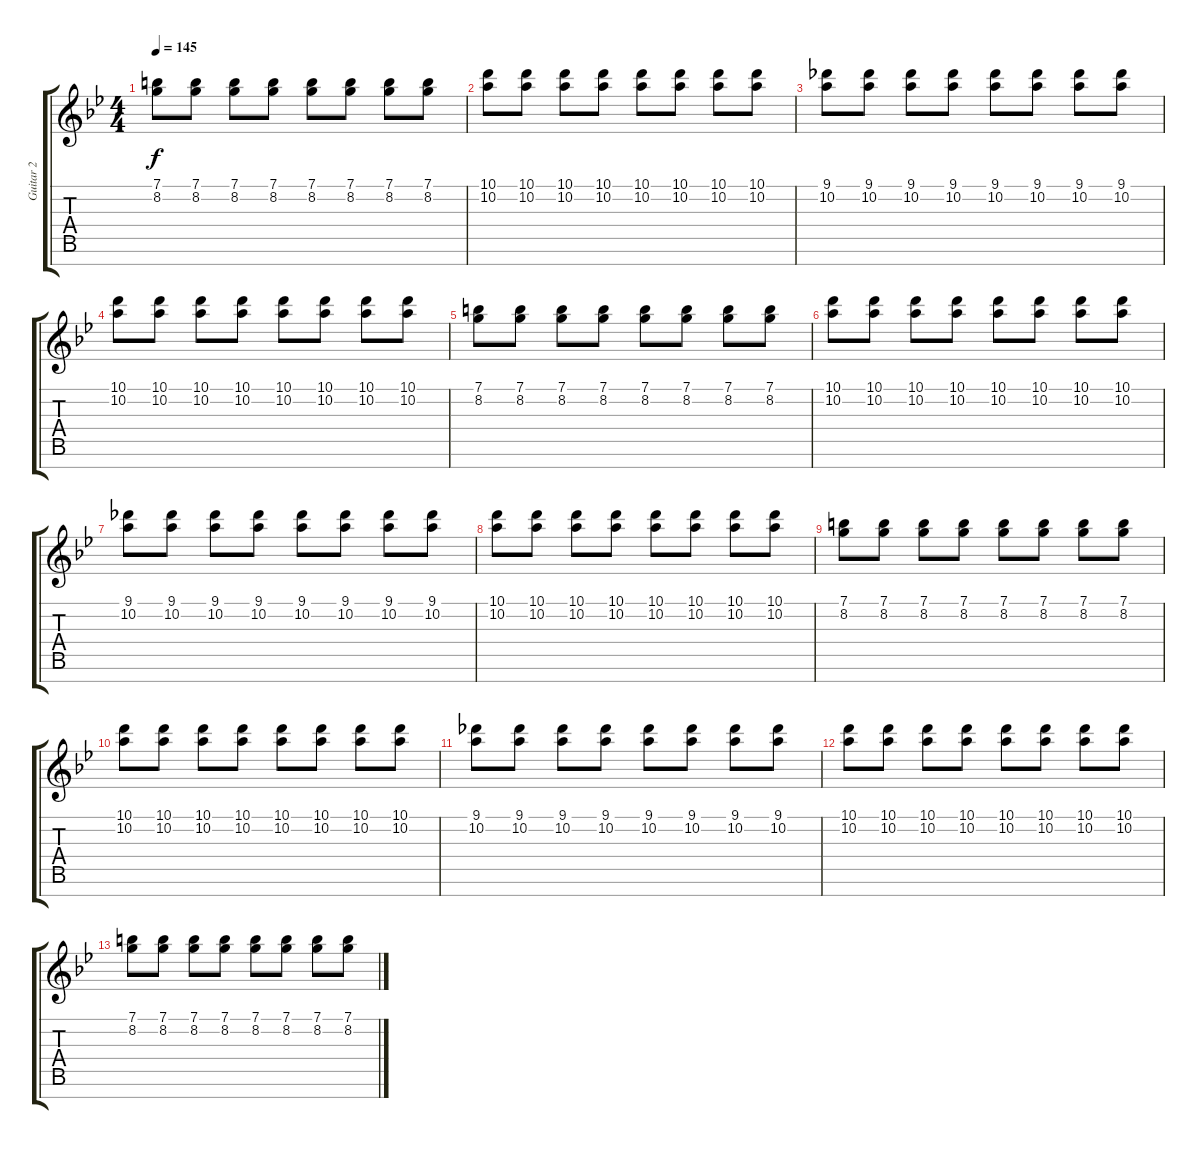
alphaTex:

\track ("Guitar 2" "Guitar 2") {instrument overdrivenguitar}
\staff {score tabs}
\tuning (E4 B3 G3 D3 A2 E2 B1) {hide}
\ts (4 4)
\tempo 145
\clef g2
\ks bb
(7.1 8.2).8{dy f} (7.1 8.2).8 (7.1 8.2).8 (7.1 8.2).8 (7.1 8.2).8 (7.1 8.2).8 (7.1 8.2).8 (7.1 8.2).8 |
(10.1 10.2).8 (10.1 10.2).8 (10.1 10.2).8 (10.1 10.2).8 (10.1 10.2).8 (10.1 10.2).8 (10.1 10.2).8 (10.1 10.2).8 |
(9.1 10.2).8 (9.1 10.2).8 (9.1 10.2).8 (9.1 10.2).8 (9.1 10.2).8 (9.1 10.2).8 (9.1 10.2).8 (9.1 10.2).8 |
(10.1 10.2).8 (10.1 10.2).8 (10.1 10.2).8 (10.1 10.2).8 (10.1 10.2).8 (10.1 10.2).8 (10.1 10.2).8 (10.1 10.2).8 |
(7.1 8.2).8 (7.1 8.2).8 (7.1 8.2).8 (7.1 8.2).8 (7.1 8.2).8 (7.1 8.2).8 (7.1 8.2).8 (7.1 8.2).8 |
(10.1 10.2).8 (10.1 10.2).8 (10.1 10.2).8 (10.1 10.2).8 (10.1 10.2).8 (10.1 10.2).8 (10.1 10.2).8 (10.1 10.2).8 |
(9.1 10.2).8 (9.1 10.2).8 (9.1 10.2).8 (9.1 10.2).8 (9.1 10.2).8 (9.1 10.2).8 (9.1 10.2).8 (9.1 10.2).8 |
(10.1 10.2).8 (10.1 10.2).8 (10.1 10.2).8 (10.1 10.2).8 (10.1 10.2).8 (10.1 10.2).8 (10.1 10.2).8 (10.1 10.2).8 |
(7.1 8.2).8 (7.1 8.2).8 (7.1 8.2).8 (7.1 8.2).8 (7.1 8.2).8 (7.1 8.2).8 (7.1 8.2).8 (7.1 8.2).8 |
(10.1 10.2).8 (10.1 10.2).8 (10.1 10.2).8 (10.1 10.2).8 (10.1 10.2).8 (10.1 10.2).8 (10.1 10.2).8 (10.1 10.2).8 |
(9.1 10.2).8 (9.1 10.2).8 (9.1 10.2).8 (9.1 10.2).8 (9.1 10.2).8 (9.1 10.2).8 (9.1 10.2).8 (9.1 10.2).8 |
(10.1 10.2).8 (10.1 10.2).8 (10.1 10.2).8 (10.1 10.2).8 (10.1 10.2).8 (10.1 10.2).8 (10.1 10.2).8 (10.1 10.2).8 |
(7.1 8.2).8 (7.1 8.2).8 (7.1 8.2).8 (7.1 8.2).8 (7.1 8.2).8 (7.1 8.2).8 (7.1 8.2).8 (7.1 8.2).8
